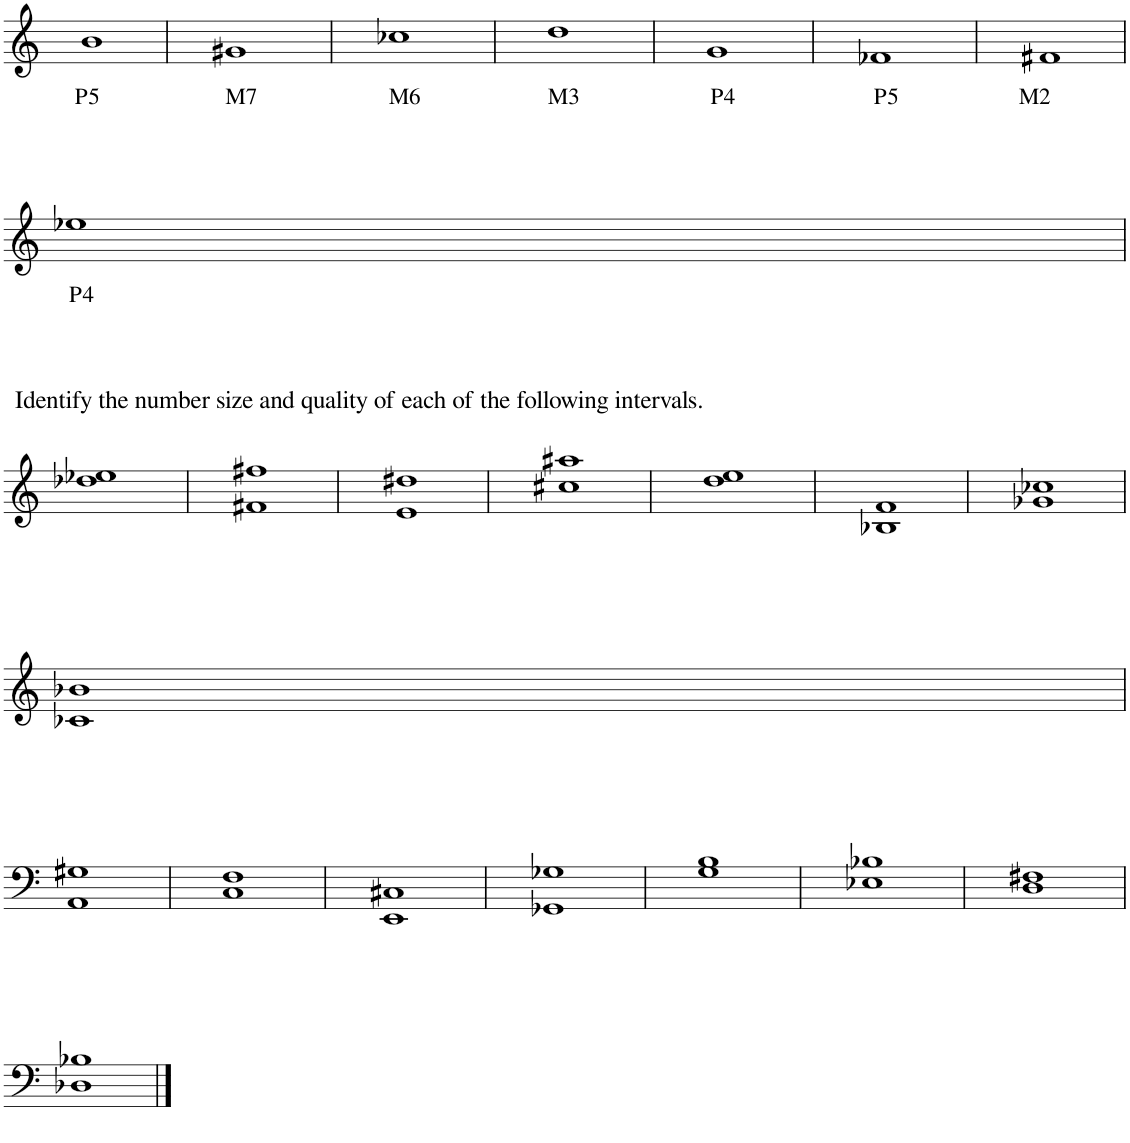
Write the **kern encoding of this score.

**kern	**text
*part1	*part1
*staff1	*staff1
*I"Piano	*
*I'Pno.	*
!!LO:PB:g=z
*clefG2	*
*k[]	*
*M4/4	*
=41	=41
!	!LO:LY:b
1b	P5
=42	=42
!	!LO:LY:b
1g#X	M7
=43	=43
!	!LO:LY:b
1cc-X	M6
=44	=44
!	!LO:LY:b
1dd	M3
=45	=45
!	!LO:LY:b
1g	P4
=46	=46
!	!LO:LY:b
1f-X	P5
=47	=47
!	!LO:LY:b
1f#X	M2
!!LO:LB:g=z
=48	=48
!	!LO:LY:b
1ee-X	P4
!!LO:LB:g=z
=49	=49
!LO:TX:a:t=Identify the number size and quality of each of the following intervals.	!
1dd-X 1ee-X	.
=50	=50
1f#X 1ff#X	.
=51	=51
1e 1dd#X	.
=52	=52
1cc#X 1aa#X	.
=53	=53
1dd 1ee	.
=54	=54
1B-X 1f	.
=55	=55
1g-X 1cc-X	.
!!LO:LB:g=z
=56	=56
1c-X 1b-X	.
!!LO:LB:g=z
=57	=57
*clefF4	*
1AA 1G#X	.
=58	=58
1C 1F	.
=59	=59
1EE 1C#X	.
=60	=60
1GG-X 1G-X	.
=61	=61
1G 1B	.
=62	=62
1E-X 1B-X	.
=63	=63
1D 1F#X	.
!!LO:LB:g=z
=64	=64
1D-X 1B-X	.
==	==
*-	*-
